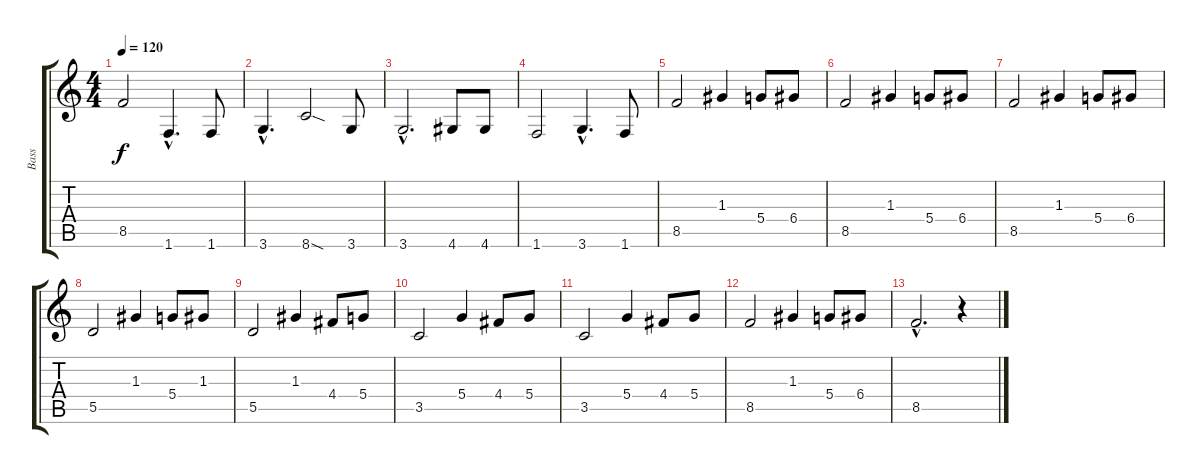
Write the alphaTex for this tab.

\track ("Bass" "Bass") {instrument fretlessbass}
\staff {score tabs}
\tuning (E4 B3 G3 D3 A2 E2) {hide}
\ts (4 4)
\tempo 120
\clef g2
\ks c
8.5.2{dy f volume 11} 1.6{hac}.4{d} 1.6.8 |
3.6{hac}.4{d} 8.6{sod}.2 3.6.8 |
3.6{hac}.2{d} 4.6.8 4.6.8 |
1.6.2 3.6{hac}.4{d} 1.6.8 |
8.5.2 1.3.4 5.4.8 6.4.8 |
8.5.2 1.3.4 5.4.8 6.4.8 |
8.5.2 1.3.4 5.4.8 6.4.8 |
5.5.2 1.3.4 5.4.8 1.3.8 |
5.5.2 1.3.4 4.4.8 5.4.8 |
3.5.2 5.4.4 4.4.8 5.4.8 |
3.5.2 5.4.4 4.4.8 5.4.8 |
8.5.2 1.3.4 5.4.8 6.4.8 |
8.5{hac}.2{d} r.4
